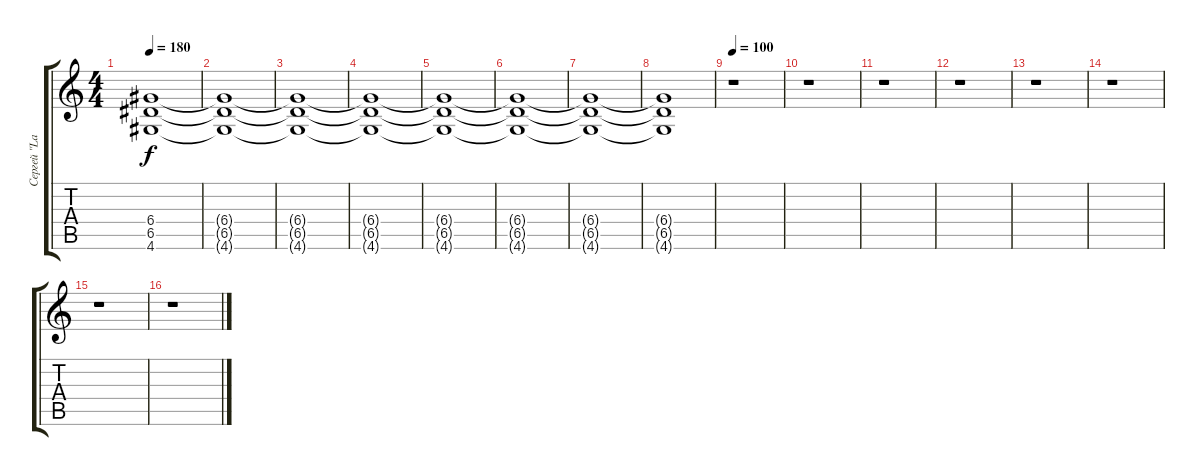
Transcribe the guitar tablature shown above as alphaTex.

\track ("Сергей \"Lazar\"" "Сергей \"La") {instrument distortionguitar}
\staff {score tabs}
\tuning (E4 B3 G3 D3 A2 E2) {hide}
\ts (4 4)
\tempo 180
\clef g2
\ks c
(6.4 6.5 4.6).1{dy f} |
(6.4{t} 6.5{t} 4.6{t}).1 |
(6.4{t} 6.5{t} 4.6{t}).1 |
(6.4{t} 6.5{t} 4.6{t}).1{volume 0} |
(6.4{t} 6.5{t} 4.6{t}).1 |
(6.4{t} 6.5{t} 4.6{t}).1 |
(6.4{t} 6.5{t} 4.6{t}).1 |
(6.4{t} 6.5{t} 4.6{t}).1 |
\tempo 100
r.1 |
r.1 |
r.1 |
r.1 |
r.1 |
r.1 |
r.1 |
r.1
